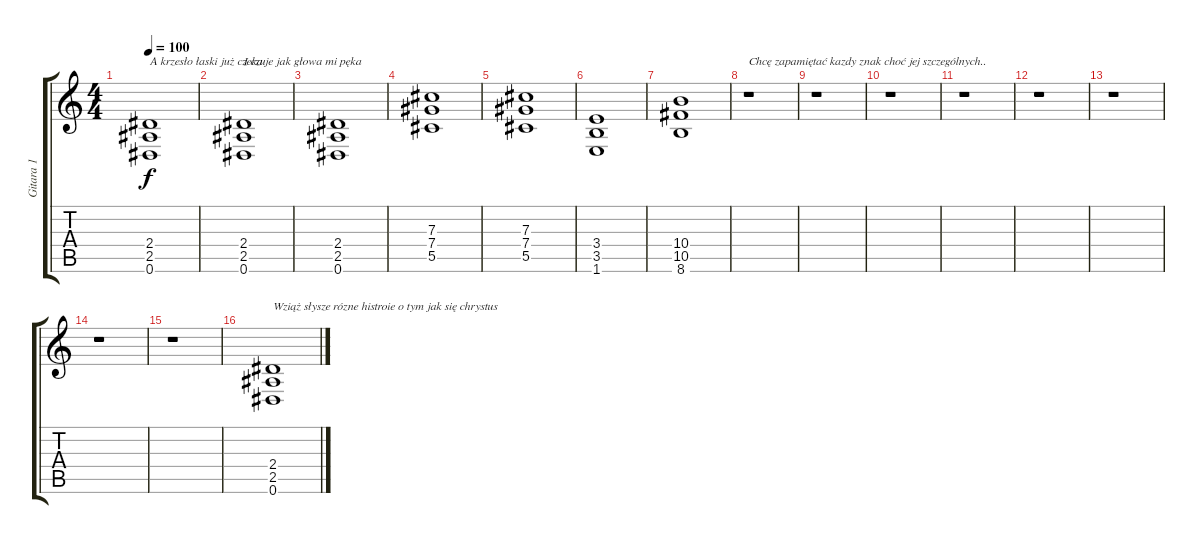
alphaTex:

\track ("Gitara 1" "Gitara 1") {instrument distortionguitar}
\staff {score tabs}
\tuning (Eb4 Bb3 Gb3 Db3 Ab2 Eb2) {hide}
\ts (4 4)
\tempo 100
\clef g2
\ks c
(2.4 2.5 0.6).1{txt "A krzesło łaski już czeka" dy f} |
(2.4 2.5 0.6).1{txt "I czuje jak głowa mi pęka"} |
(2.4 2.5 0.6).1 |
(7.3 7.4 5.5).1 |
(7.3 7.4 5.5).1 |
(3.4 3.5 1.6).1 |
(10.4 10.5 8.6).1 |
r.1{txt "Chcę zapamiętać kazdy znak choć jej szczególnych.."} |
r.1 |
r.1 |
r.1 |
r.1{txt " "} |
r.1 |
r.1 |
r.1 |
(2.4 2.5 0.6).1{txt "Wziąż słysze rózne histroie o tym jak się chrystus"}
